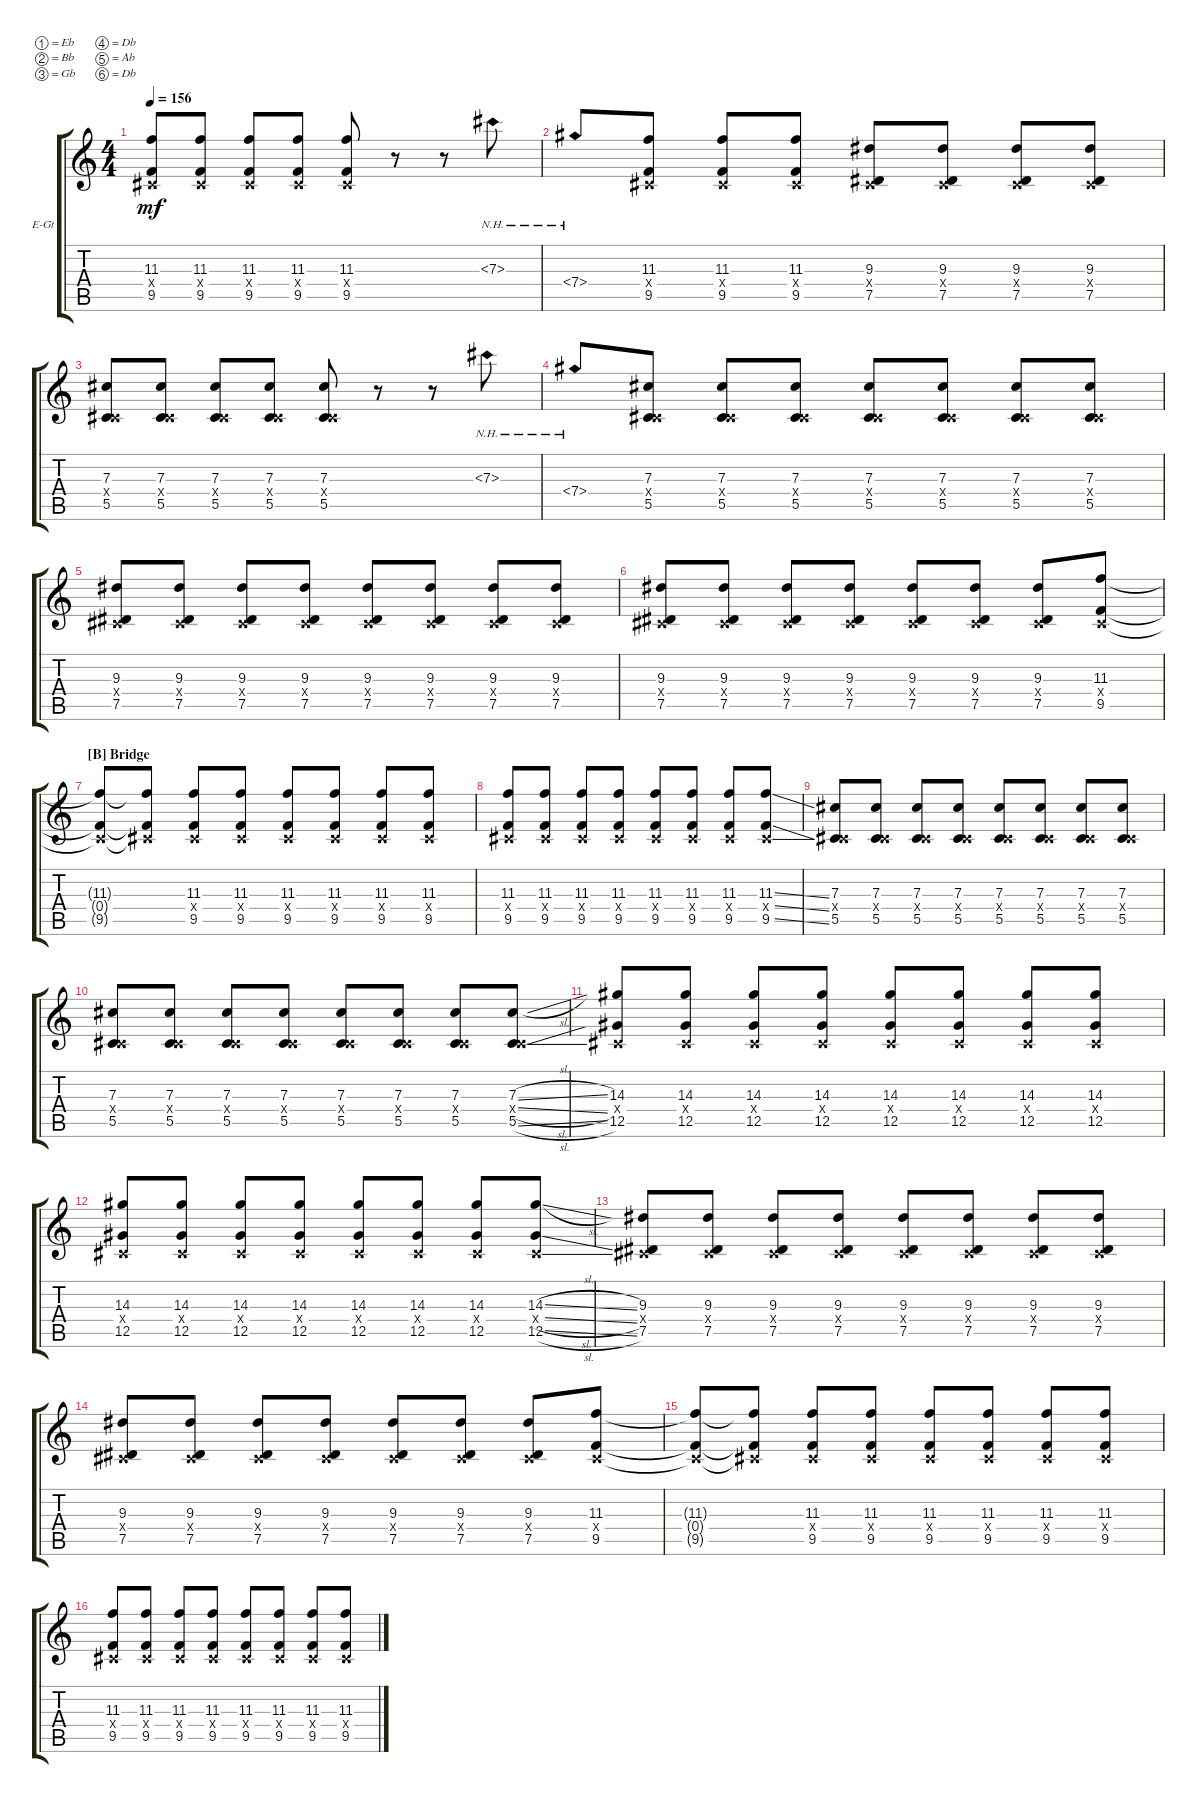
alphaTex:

\defaultSystemsLayout 4
\bracketExtendMode groupsimilarinstruments
\firstSystemTrackNameOrientation horizontal
\otherSystemsTrackNameOrientation horizontal
\track ("Lead" "E-Gt") {instrument overdrivenguitar}
\staff {score tabs}
\tuning (Eb4 Bb3 Gb3 Db3 Ab2 Db2)
\ts (4 4)
\tempo 156
\clef g2
\ks c
(9.5 0.4{x} 11.3).8{dy mf} (9.5 0.4{x} 11.3).8 (9.5 0.4{x} 11.3).8 (9.5 0.4{x} 11.3).8 (9.5 0.4{x} 11.3).8 r.8 r.8 7.3{nh}.8 |
7.4{nh}.8 (9.5 0.4{x} 11.3).8 (9.5 0.4{x} 11.3).8 (9.5 0.4{x} 11.3).8 (7.5 0.4{x} 9.3).8 (7.5 0.4{x} 9.3).8 (7.5 0.4{x} 9.3).8 (7.5 0.4{x} 9.3).8 |
(5.5 0.4{x} 7.3).8 (5.5 0.4{x} 7.3).8 (5.5 0.4{x} 7.3).8 (5.5 0.4{x} 7.3).8 (5.5 0.4{x} 7.3).8 r.8 r.8 7.3{nh}.8 |
7.4{nh}.8 (5.5 7.3 0.4{x}).8 (5.5 7.3 0.4{x}).8 (5.5 7.3 0.4{x}).8 (5.5 7.3 0.4{x}).8 (5.5 7.3 0.4{x}).8 (5.5 7.3 0.4{x}).8 (5.5 7.3 0.4{x}).8 |
(7.5 0.4{x} 9.3).8 (7.5 0.4{x} 9.3).8 (7.5 0.4{x} 9.3).8 (7.5 0.4{x} 9.3).8 (7.5 0.4{x} 9.3).8 (7.5 0.4{x} 9.3).8 (7.5 0.4{x} 9.3).8 (7.5 0.4{x} 9.3).8 |
(7.5 0.4{x} 9.3).8 (7.5 0.4{x} 9.3).8 (7.5 0.4{x} 9.3).8 (7.5 0.4{x} 9.3).8 (7.5 0.4{x} 9.3).8 (7.5 0.4{x} 9.3).8 (7.5 0.4{x} 9.3).8 (9.5 0.4{x} 11.3).8 |
\section ("B" "Bridge")
(9.5{t} 0.4{x t} 11.3{t}).8 (9.5{t} 0.4{x t} 11.3{t}).8 (9.5 0.4{x} 11.3).8 (9.5 0.4{x} 11.3).8 (9.5 0.4{x} 11.3).8 (9.5 0.4{x} 11.3).8 (9.5 0.4{x} 11.3).8 (9.5 0.4{x} 11.3).8 |
(9.5 0.4{x} 11.3).8 (9.5 0.4{x} 11.3).8 (9.5 0.4{x} 11.3).8 (9.5 0.4{x} 11.3).8 (9.5 0.4{x} 11.3).8 (9.5 0.4{x} 11.3).8 (9.5 0.4{x} 11.3).8 (9.5{ss} 0.4{ss x} 11.3{ss}).8 |
(5.5 0.4{x} 7.3).8 (5.5 0.4{x} 7.3).8 (5.5 0.4{x} 7.3).8 (5.5 0.4{x} 7.3).8 (5.5 0.4{x} 7.3).8 (5.5 0.4{x} 7.3).8 (5.5 0.4{x} 7.3).8 (5.5 0.4{x} 7.3).8 |
(5.5 0.4{x} 7.3).8 (5.5 0.4{x} 7.3).8 (5.5 0.4{x} 7.3).8 (5.5 0.4{x} 7.3).8 (5.5 0.4{x} 7.3).8 (5.5 0.4{x} 7.3).8 (5.5 0.4{x} 7.3).8 (5.5{sl} 0.4{sl x} 7.3{sl}).8 |
(12.5 0.4{x} 14.3).8 (12.5 0.4{x} 14.3).8 (12.5 0.4{x} 14.3).8 (12.5 0.4{x} 14.3).8 (12.5 0.4{x} 14.3).8 (12.5 0.4{x} 14.3).8 (12.5 0.4{x} 14.3).8 (12.5 0.4{x} 14.3).8 |
(12.5 0.4{x} 14.3).8 (12.5 0.4{x} 14.3).8 (12.5 0.4{x} 14.3).8 (12.5 0.4{x} 14.3).8 (12.5 0.4{x} 14.3).8 (12.5 0.4{x} 14.3).8 (12.5 0.4{x} 14.3).8 (12.5{sl} 0.4{sl x} 14.3{sl}).8 |
(7.5 9.3 0.4{x}).8 (7.5 9.3 0.4{x}).8 (7.5 9.3 0.4{x}).8 (7.5 9.3 0.4{x}).8 (7.5 9.3 0.4{x}).8 (7.5 9.3 0.4{x}).8 (7.5 9.3 0.4{x}).8 (7.5 9.3 0.4{x}).8 |
(7.5 9.3 0.4{x}).8 (7.5 9.3 0.4{x}).8 (7.5 9.3 0.4{x}).8 (7.5 9.3 0.4{x}).8 (7.5 9.3 0.4{x}).8 (7.5 9.3 0.4{x}).8 (7.5 9.3 0.4{x}).8 (9.5 11.3 0.4{x}).8 |
(9.5{t} 0.4{x t} 11.3{t}).8 (9.5{t} 0.4{x t} 11.3{t}).8 (9.5 0.4{x} 11.3).8 (9.5 0.4{x} 11.3).8 (9.5 0.4{x} 11.3).8 (9.5 0.4{x} 11.3).8 (9.5 0.4{x} 11.3).8 (9.5 0.4{x} 11.3).8 |
(9.5 0.4{x} 11.3).8 (9.5 0.4{x} 11.3).8 (9.5 0.4{x} 11.3).8 (9.5 0.4{x} 11.3).8 (9.5 0.4{x} 11.3).8 (9.5 0.4{x} 11.3).8 (9.5 0.4{x} 11.3).8 (9.5{ss} 0.4{ss x} 11.3{ss}).8
